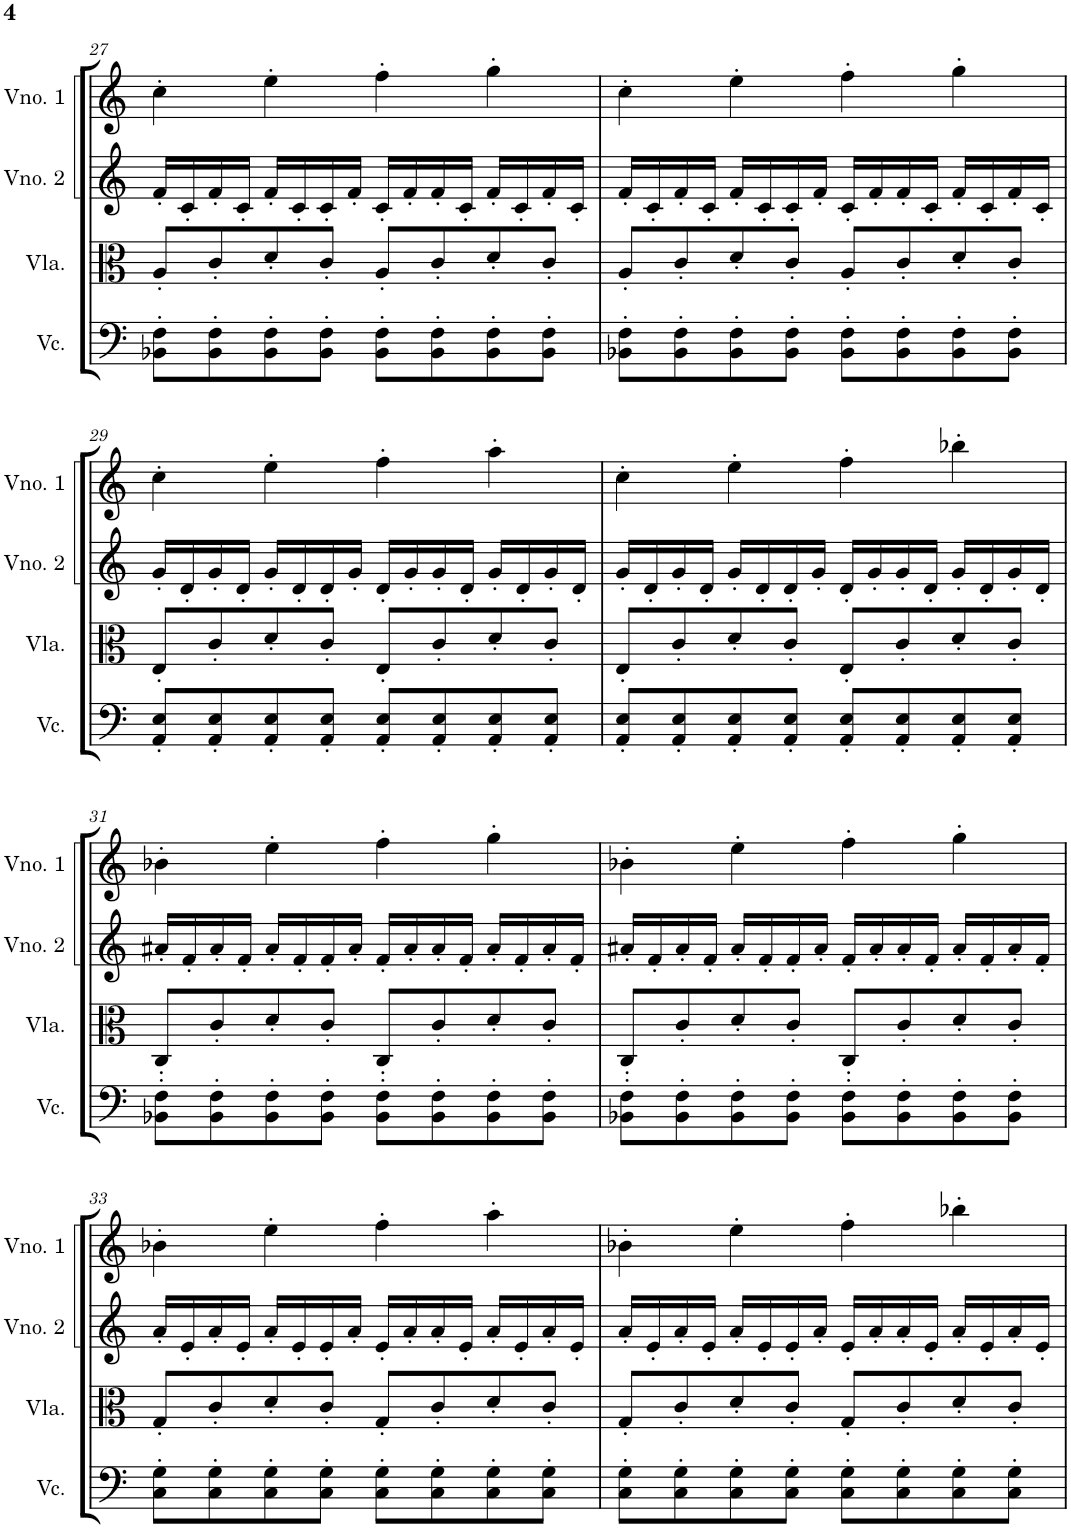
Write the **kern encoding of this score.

**kern	**kern	**kern	**kern
*part4	*part3	*part2	*part1
*staff4	*staff3	*staff2	*staff1
*I"Violoncelo	*I"Viola	*I"Violino 2	*I"Violino 1
*I'Vc.	*I'Vla.	*I'Vno. 2	*I'Vno. 1
!!LO:PB:g=z
*clefF4	*clefC3	*clefG2	*clefG2
*k[]	*k[]	*k[]	*k[]
*M4/4	*M4/4	*M4/4	*M4/4
=27	=27	=27	=27
8BB-X\' 8F\'L	8A'/L	16f'/LL	4cc'\
.	.	16c'/	.
8BB-\' 8F\'	8c'/	16f'/	.
.	.	16c'/JJ	.
8BB-\' 8F\'	8d'/	16f'/LL	4ee'\
.	.	16c'/	.
8BB-\' 8F\'J	8c'/J	16c'/	.
.	.	16f'/JJ	.
8BB-\' 8F\'L	8A'/L	16c'/LL	4ff'\
.	.	16f'/	.
8BB-\' 8F\'	8c'/	16f'/	.
.	.	16c'/JJ	.
8BB-\' 8F\'	8d'/	16f'/LL	4gg'\
.	.	16c'/	.
8BB-\' 8F\'J	8c'/J	16f'/	.
.	.	16c'/JJ	.
=28	=28	=28	=28
8BB-X\' 8F\'L	8A'/L	16f'/LL	4cc'\
.	.	16c'/	.
8BB-\' 8F\'	8c'/	16f'/	.
.	.	16c'/JJ	.
8BB-\' 8F\'	8d'/	16f'/LL	4ee'\
.	.	16c'/	.
8BB-\' 8F\'J	8c'/J	16c'/	.
.	.	16f'/JJ	.
8BB-\' 8F\'L	8A'/L	16c'/LL	4ff'\
.	.	16f'/	.
8BB-\' 8F\'	8c'/	16f'/	.
.	.	16c'/JJ	.
8BB-\' 8F\'	8d'/	16f'/LL	4gg'\
.	.	16c'/	.
8BB-\' 8F\'J	8c'/J	16f'/	.
.	.	16c'/JJ	.
!!LO:LB:g=z
=29	=29	=29	=29
8AA/' 8E/'L	8E'/L	16g'/LL	4cc'\
.	.	16d'/	.
8AA/' 8E/'	8c'/	16g'/	.
.	.	16d'/JJ	.
8AA/' 8E/'	8d'/	16g'/LL	4ee'\
.	.	16d'/	.
8AA/' 8E/'J	8c'/J	16d'/	.
.	.	16g'/JJ	.
8AA/' 8E/'L	8E'/L	16d'/LL	4ff'\
.	.	16g'/	.
8AA/' 8E/'	8c'/	16g'/	.
.	.	16d'/JJ	.
8AA/' 8E/'	8d'/	16g'/LL	4aa'\
.	.	16d'/	.
8AA/' 8E/'J	8c'/J	16g'/	.
.	.	16d'/JJ	.
=30	=30	=30	=30
8AA/' 8E/'L	8E'/L	16g'/LL	4cc'\
.	.	16d'/	.
8AA/' 8E/'	8c'/	16g'/	.
.	.	16d'/JJ	.
8AA/' 8E/'	8d'/	16g'/LL	4ee'\
.	.	16d'/	.
8AA/' 8E/'J	8c'/J	16d'/	.
.	.	16g'/JJ	.
8AA/' 8E/'L	8E'/L	16d'/LL	4ff'\
.	.	16g'/	.
8AA/' 8E/'	8c'/	16g'/	.
.	.	16d'/JJ	.
8AA/' 8E/'	8d'/	16g'/LL	4bb-X'\
.	.	16d'/	.
8AA/' 8E/'J	8c'/J	16g'/	.
.	.	16d'/JJ	.
!!LO:LB:g=z
=31	=31	=31	=31
8BB-X\' 8F\'L	8C'/L	16a#X'/LL	4b-X'\
.	.	16f'/	.
8BB-\' 8F\'	8c'/	16a#'/	.
.	.	16f'/JJ	.
8BB-\' 8F\'	8d'/	16a#'/LL	4ee'\
.	.	16f'/	.
8BB-\' 8F\'J	8c'/J	16f'/	.
.	.	16a#'/JJ	.
8BB-\' 8F\'L	8C'/L	16f'/LL	4ff'\
.	.	16a#'/	.
8BB-\' 8F\'	8c'/	16a#'/	.
.	.	16f'/JJ	.
8BB-\' 8F\'	8d'/	16a#'/LL	4gg'\
.	.	16f'/	.
8BB-\' 8F\'J	8c'/J	16a#'/	.
.	.	16f'/JJ	.
=32	=32	=32	=32
8BB-X\' 8F\'L	8C'/L	16a#X'/LL	4b-X'\
.	.	16f'/	.
8BB-\' 8F\'	8c'/	16a#'/	.
.	.	16f'/JJ	.
8BB-\' 8F\'	8d'/	16a#'/LL	4ee'\
.	.	16f'/	.
8BB-\' 8F\'J	8c'/J	16f'/	.
.	.	16a#'/JJ	.
8BB-\' 8F\'L	8C'/L	16f'/LL	4ff'\
.	.	16a#'/	.
8BB-\' 8F\'	8c'/	16a#'/	.
.	.	16f'/JJ	.
8BB-\' 8F\'	8d'/	16a#'/LL	4gg'\
.	.	16f'/	.
8BB-\' 8F\'J	8c'/J	16a#'/	.
.	.	16f'/JJ	.
!!LO:LB:g=z
=33	=33	=33	=33
8C\' 8G\'L	8G'/L	16a'/LL	4b-X'\
.	.	16e'/	.
8C\' 8G\'	8c'/	16a'/	.
.	.	16e'/JJ	.
8C\' 8G\'	8d'/	16a'/LL	4ee'\
.	.	16e'/	.
8C\' 8G\'J	8c'/J	16e'/	.
.	.	16a'/JJ	.
8C\' 8G\'L	8G'/L	16e'/LL	4ff'\
.	.	16a'/	.
8C\' 8G\'	8c'/	16a'/	.
.	.	16e'/JJ	.
8C\' 8G\'	8d'/	16a'/LL	4aa'\
.	.	16e'/	.
8C\' 8G\'J	8c'/J	16a'/	.
.	.	16e'/JJ	.
=34	=34	=34	=34
8C\' 8G\'L	8G'/L	16a'/LL	4b-X'\
.	.	16e'/	.
8C\' 8G\'	8c'/	16a'/	.
.	.	16e'/JJ	.
8C\' 8G\'	8d'/	16a'/LL	4ee'\
.	.	16e'/	.
8C\' 8G\'J	8c'/J	16e'/	.
.	.	16a'/JJ	.
8C\' 8G\'L	8G'/L	16e'/LL	4ff'\
.	.	16a'/	.
8C\' 8G\'	8c'/	16a'/	.
.	.	16e'/JJ	.
8C\' 8G\'	8d'/	16a'/LL	4bb-X'\
.	.	16e'/	.
8C\' 8G\'J	8c'/J	16a'/	.
.	.	16e'/JJ	.
=	=	=	=
*-	*-	*-	*-
